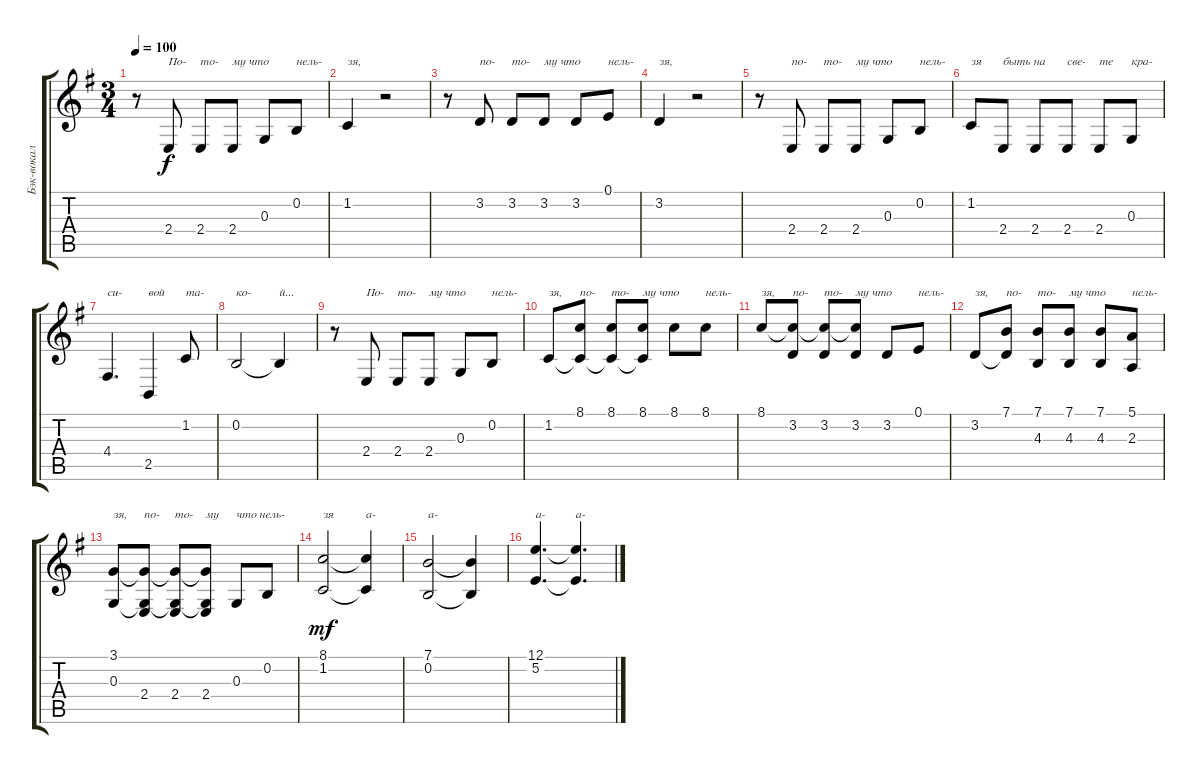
\track ("Бэк-вокал" "Бэк-вокал") {instrument choiraahs}
\staff {score tabs}
\tuning (E4 B3 G3 D3 A2 E2) {hide}
\ts (3 4)
\tempo 100
\clef g2
\ks eminor
r.8{dy f} 2.4.8{txt "По-"} 2.4.8{txt "то-"} 2.4.8{txt "му что"} 0.3.8 0.2.8{txt "нель-"} |
1.2.4{txt "зя,"} r.2 |
r.8 3.2.8{txt "по-"} 3.2.8{txt "то-"} 3.2.8{txt "му что"} 3.2.8 0.1.8{txt "нель-"} |
3.2.4{txt "зя,"} r.2 |
r.8 2.4.8{txt "по-"} 2.4.8{txt "то-"} 2.4.8{txt "му что"} 0.3.8 0.2.8{txt "нель-"} |
1.2.8{txt "зя"} 2.4.8{txt "быть на"} 2.4.8 2.4.8{txt "све-"} 2.4.8{txt "те"} 0.3.8{txt "кра-"} |
4.4.4{d txt "си-"} 2.5.4{txt "вой"} 1.2.8{txt "та-"} |
0.2.2{txt "ко-"} 0.2{t}.4{txt "й..."} |
r.8 2.4.8{txt "По-"} 2.4.8{txt "то-"} 2.4.8{txt "му что"} 0.3.8 0.2.8{txt "нель-"} |
1.2.8{txt "зя,"} (8.1 1.2{t}).8{txt "по-"} (8.1 1.2{t}).8{txt "то-"} (8.1 1.2{t}).8{txt "му что"} 8.1.8 8.1.8{txt "нель-"} |
8.1.8{txt "зя,"} (8.1{t} 3.2).8{txt "по-"} (8.1{t} 3.2).8{txt "то-"} (8.1{t} 3.2).8{txt "му что"} 3.2.8 0.1.8{txt "нель-"} |
3.2.8{txt "зя,"} (7.1 3.2{t}).8{txt "по-"} (7.1 4.3).8{txt "то-"} (7.1 4.3).8{txt "му что"} (7.1 4.3).8 (5.1 2.3).8{txt "нель-"} |
(3.1 0.3).8{txt "зя,"} (3.1{t} 0.3{t} 2.4).8{txt "по-"} (3.1{t} 0.3{t} 2.4).8{txt "то-"} (3.1{t} 0.3{t} 2.4).8{txt "му"} 0.3.8{txt "что нель-"} 0.2.8 |
(8.1 1.2).2{txt "зя" dy mf} (8.1{t} 1.2{t}).4{txt "а-"} |
(7.1 0.2).2{txt "а-"} (7.1{t} 0.2{t}).4 |
(12.1 5.2).4{d txt "а-"} (12.1{t} 5.2{t}).4{d txt "а-"}
